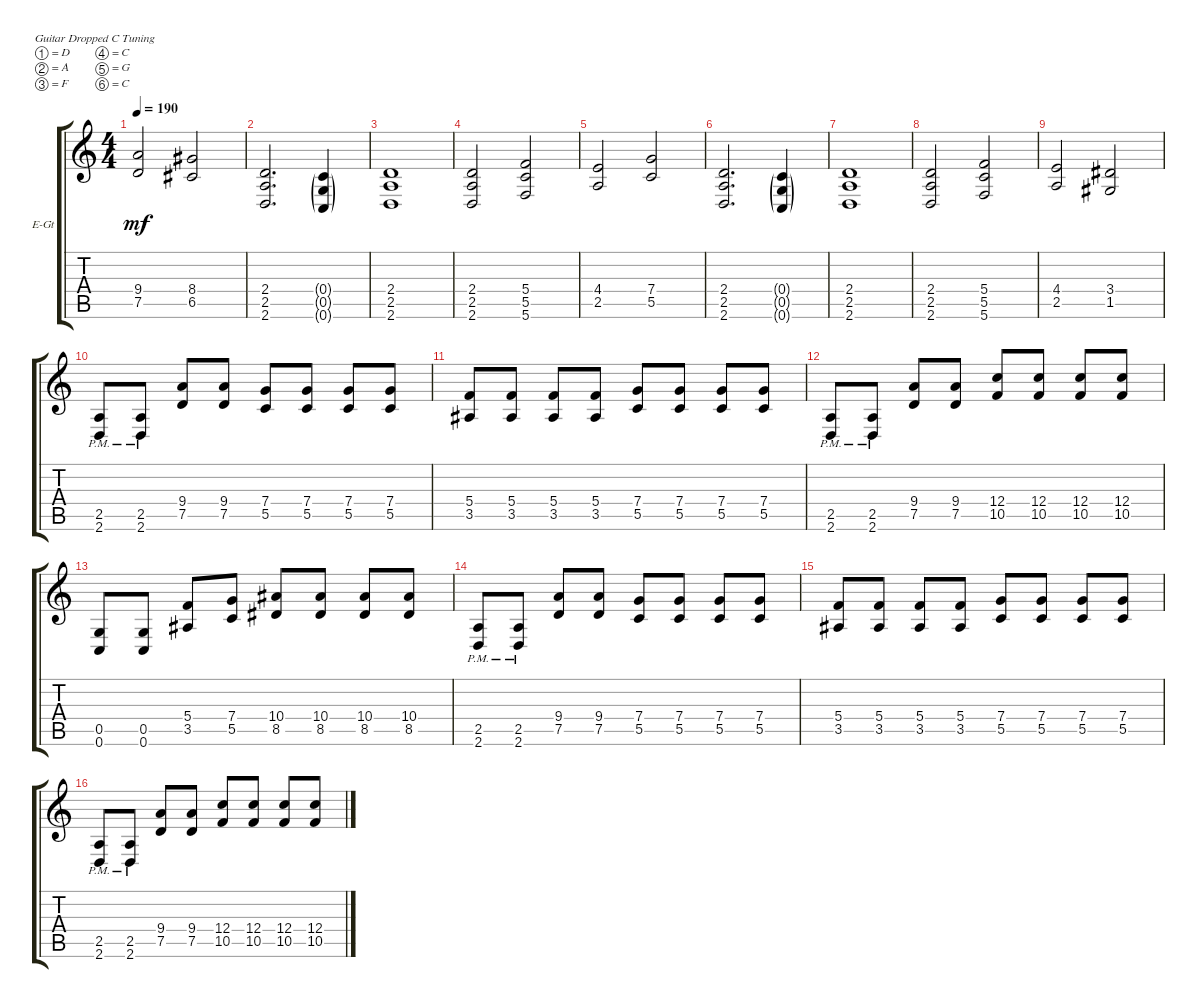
\defaultSystemsLayout 4
\bracketExtendMode groupsimilarinstruments
\firstSystemTrackNameOrientation horizontal
\otherSystemsTrackNameOrientation horizontal
\track ("Electric Guitar" "E-Gt") {instrument distortionguitar}
\staff {score tabs}
\tuning (D4 A3 F3 C3 G2 C2)
\ts (4 4)
\tempo 190
\clef g2
\ks c
(7.5 9.4).2{dy mf} (6.5 8.4).2 |
(2.6 2.5 2.4).2{d} (0.6{g} 0.5{g} 0.4{g}).4 |
(2.6 2.5 2.4).1 |
(2.6 2.5 2.4).2 (5.6 5.5 5.4).2 |
(2.5 4.4).2 (5.5 7.4).2 |
(2.6 2.5 2.4).2{d} (0.6{g} 0.5{g} 0.4{g}).4 |
(2.6 2.5 2.4).1 |
(2.6 2.5 2.4).2 (5.6 5.5 5.4).2 |
(2.5 4.4).2 (1.5 3.4).2 |
(2.6{pm} 2.5).8 (2.6{pm} 2.5).8 (7.5 9.4).8 (7.5 9.4).8 (5.5 7.4).8 (5.5 7.4).8 (5.5 7.4).8 (5.5 7.4).8 |
(3.5 5.4).8 (3.5 5.4).8 (3.5 5.4).8 (3.5 5.4).8 (5.5 7.4).8 (5.5 7.4).8 (5.5 7.4).8 (5.5 7.4).8 |
(2.6 2.5{pm}).8 (2.6 2.5{pm}).8 (7.5 9.4).8 (7.5 9.4).8 (10.5 12.4).8 (10.5 12.4).8 (10.5 12.4).8 (10.5 12.4).8 |
(0.6 0.5).8 (0.6 0.5).8 (3.5 5.4).8 (5.5 7.4).8 (8.5 10.4).8 (8.5 10.4).8 (8.5 10.4).8 (8.5 10.4).8 |
(2.6{pm} 2.5).8 (2.6{pm} 2.5).8 (7.5 9.4).8 (7.5 9.4).8 (5.5 7.4).8 (5.5 7.4).8 (5.5 7.4).8 (5.5 7.4).8 |
(3.5 5.4).8 (3.5 5.4).8 (3.5 5.4).8 (3.5 5.4).8 (5.5 7.4).8 (5.5 7.4).8 (5.5 7.4).8 (5.5 7.4).8 |
(2.6 2.5{pm}).8 (2.6 2.5{pm}).8 (7.5 9.4).8 (7.5 9.4).8 (10.5 12.4).8 (10.5 12.4).8 (10.5 12.4).8 (10.5 12.4).8
